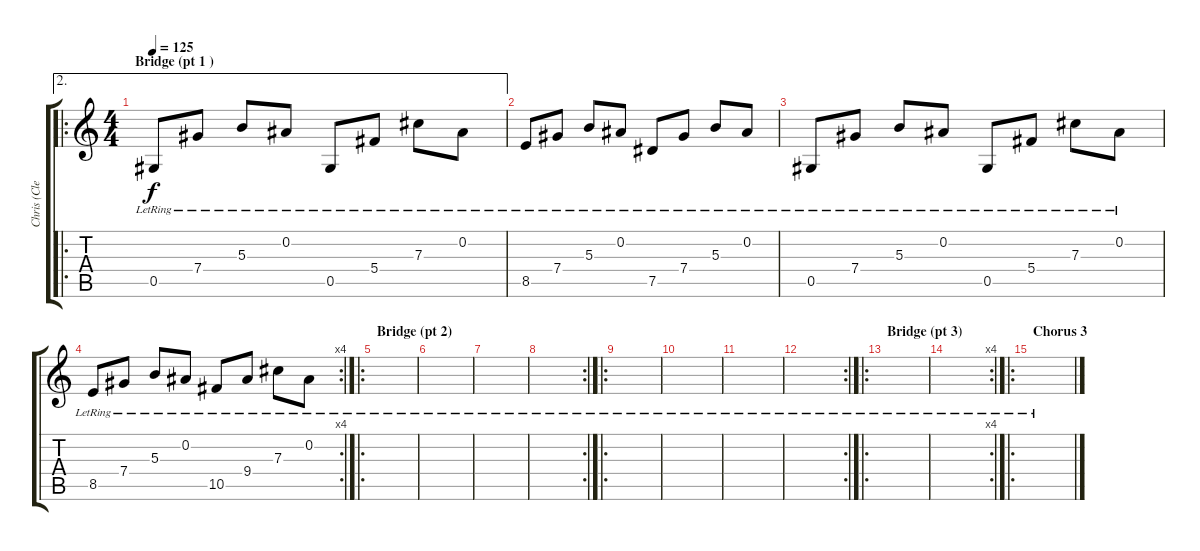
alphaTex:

\track ("Chris (Clean)" "Chris (Cle") {instrument electricguitarjazz}
\staff {score tabs}
\tuning (Eb4 Bb3 Gb3 Db3 Ab2 Db2) {hide}
\ae 2
\ro
\ts (4 4)
\section ("" "Bridge (pt 1 )")
\tempo 125
\clef g2
\ks c
0.5{lr}.8{dy f} 7.4{lr}.8 5.3{lr}.8 0.2{lr}.8 0.5{lr}.8 5.4{lr}.8 7.3{lr}.8 0.2{lr}.8 |
8.5{lr}.8 7.4{lr}.8 5.3{lr}.8 0.2{lr}.8 7.5{lr}.8 7.4{lr}.8 5.3{lr}.8 0.2{lr}.8 |
0.5{lr}.8 7.4{lr}.8 5.3{lr}.8 0.2{lr}.8 0.5{lr}.8 5.4{lr}.8 7.3{lr}.8 0.2{lr}.8 |
\rc 4
8.5{lr}.8 7.4{lr}.8 5.3{lr}.8 0.2{lr}.8 10.5{lr}.8 9.4{lr}.8 7.3{lr}.8 0.2{lr}.8 |
\ro
\section ("" "Bridge (pt 2)")
|
|
|
\rc 2
|
\ro
|
|
|
\rc 2
|
\ro
\section ("" "Bridge (pt 3)")
|
\rc 4
|
\ro
\section ("" "Chorus 3")
